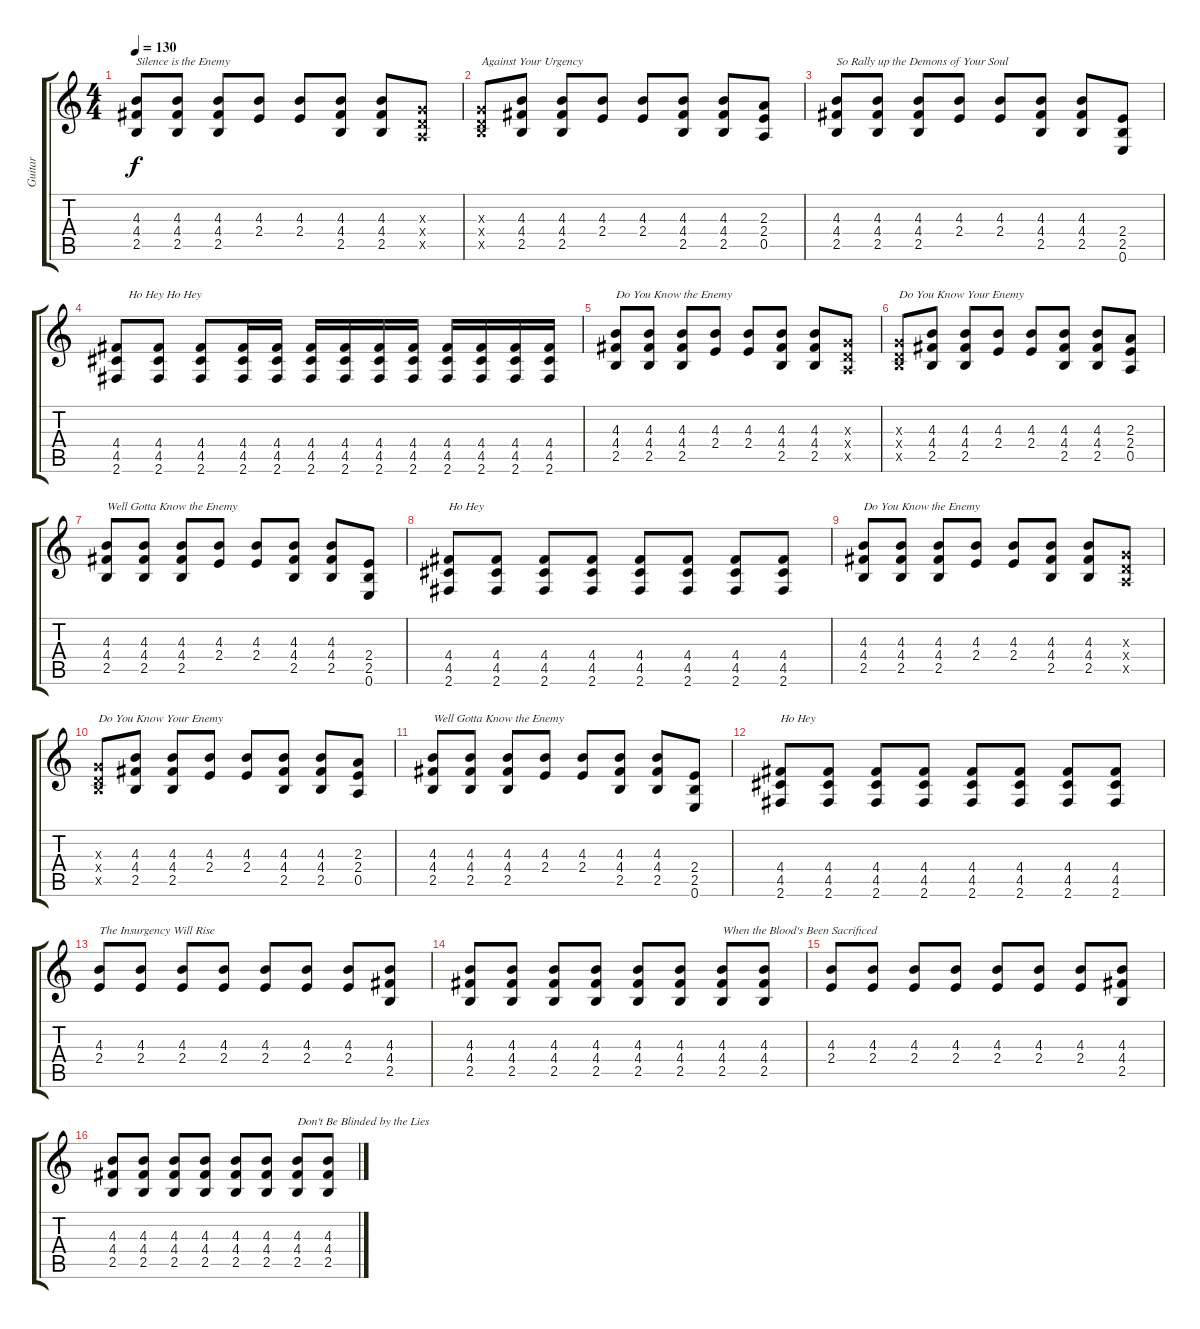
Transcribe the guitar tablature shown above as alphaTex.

\track ("Guitar" "Guitar") {instrument distortionguitar}
\staff {score tabs}
\tuning (E4 B3 G3 D3 A2 E2) {hide}
\ts (4 4)
\tempo 130
\clef g2
\ks c
(4.3 4.4 2.5).8{txt "Silence is the Enemy" dy f} (4.3 4.4 2.5).8 (4.3 4.4 2.5).8 (4.3 2.4).8 (4.3 2.4).8 (4.3 4.4 2.5).8 (4.3 4.4 2.5).8 (0.3{x} 0.4{x} 0.5{x}).8 |
(0.3{x} 0.4{x} 2.5{x}).8{txt "Against Your Urgency"} (4.3 4.4 2.5).8 (4.3 4.4 2.5).8 (4.3 2.4).8 (4.3 2.4).8 (4.3 4.4 2.5).8 (4.3 4.4 2.5).8 (2.3 2.4 0.5).8 |
(4.3 4.4 2.5).8{txt "So Rally up the Demons of Your Soul"} (4.3 4.4 2.5).8 (4.3 4.4 2.5).8 (4.3 2.4).8 (4.3 2.4).8 (4.3 4.4 2.5).8 (4.3 4.4 2.5).8 (2.4 2.5 0.6).8 |
(4.4 4.5 2.6).8{txt "    Ho Hey Ho Hey"} (4.4 4.5 2.6).8 (4.4 4.5 2.6).8 (4.4 4.5 2.6).16 (4.4 4.5 2.6).16 (4.4 4.5 2.6).16 (4.4 4.5 2.6).16 (4.4 4.5 2.6).16 (4.4 4.5 2.6).16 (4.4 4.5 2.6).16 (4.4 4.5 2.6).16 (4.4 4.5 2.6).16 (4.4 4.5 2.6).16 |
(4.3 4.4 2.5).8{txt "Do You Know the Enemy"} (4.3 4.4 2.5).8 (4.3 4.4 2.5).8 (4.3 2.4).8 (4.3 2.4).8 (4.3 4.4 2.5).8 (4.3 4.4 2.5).8 (0.3{x} 0.4{x} 0.5{x}).8 |
(0.3{x} 0.4{x} 2.5{x}).8{txt "Do You Know Your Enemy"} (4.3 4.4 2.5).8 (4.3 4.4 2.5).8 (4.3 2.4).8 (4.3 2.4).8 (4.3 4.4 2.5).8 (4.3 4.4 2.5).8 (2.3 2.4 0.5).8 |
(4.3 4.4 2.5).8{txt "Well Gotta Know the Enemy"} (4.3 4.4 2.5).8 (4.3 4.4 2.5).8 (4.3 2.4).8 (4.3 2.4).8 (4.3 4.4 2.5).8 (4.3 4.4 2.5).8 (2.4 2.5 0.6).8 |
(4.4 4.5 2.6).8{txt "Ho Hey"} (4.4 4.5 2.6).8 (4.4 4.5 2.6).8 (4.4 4.5 2.6).8 (4.4 4.5 2.6).8 (4.4 4.5 2.6).8 (4.4 4.5 2.6).8 (4.4 4.5 2.6).8 |
(4.3 4.4 2.5).8{txt "Do You Know the Enemy"} (4.3 4.4 2.5).8 (4.3 4.4 2.5).8 (4.3 2.4).8 (4.3 2.4).8 (4.3 4.4 2.5).8 (4.3 4.4 2.5).8 (0.3{x} 0.4{x} 0.5{x}).8 |
(0.3{x} 0.4{x} 2.5{x}).8{txt "Do You Know Your Enemy"} (4.3 4.4 2.5).8 (4.3 4.4 2.5).8 (4.3 2.4).8 (4.3 2.4).8 (4.3 4.4 2.5).8 (4.3 4.4 2.5).8 (2.3 2.4 0.5).8 |
(4.3 4.4 2.5).8{txt "Well Gotta Know the Enemy"} (4.3 4.4 2.5).8 (4.3 4.4 2.5).8 (4.3 2.4).8 (4.3 2.4).8 (4.3 4.4 2.5).8 (4.3 4.4 2.5).8 (2.4 2.5 0.6).8 |
(4.4 4.5 2.6).8{txt "Ho Hey"} (4.4 4.5 2.6).8 (4.4 4.5 2.6).8 (4.4 4.5 2.6).8 (4.4 4.5 2.6).8 (4.4 4.5 2.6).8 (4.4 4.5 2.6).8 (4.4 4.5 2.6).8 |
(4.3 2.4).8{txt "The Insurgency Will Rise"} (4.3 2.4).8 (4.3 2.4).8 (4.3 2.4).8 (4.3 2.4).8 (4.3 2.4).8 (4.3 2.4).8 (4.3 4.4 2.5).8 |
(4.3 4.4 2.5).8 (4.3 4.4 2.5).8 (4.3 4.4 2.5).8 (4.3 4.4 2.5).8 (4.3 4.4 2.5).8 (4.3 4.4 2.5).8 (4.3 4.4 2.5).8{txt "When the Blood's Been Sacrificed"} (4.3 4.4 2.5).8 |
(4.3 2.4).8 (4.3 2.4).8 (4.3 2.4).8 (4.3 2.4).8 (4.3 2.4).8 (4.3 2.4).8 (4.3 2.4).8 (4.3 4.4 2.5).8 |
(4.3 4.4 2.5).8 (4.3 4.4 2.5).8 (4.3 4.4 2.5).8 (4.3 4.4 2.5).8 (4.3 4.4 2.5).8 (4.3 4.4 2.5).8 (4.3 4.4 2.5).8{txt "Don't Be Blinded by the Lies"} (4.3 4.4 2.5).8
